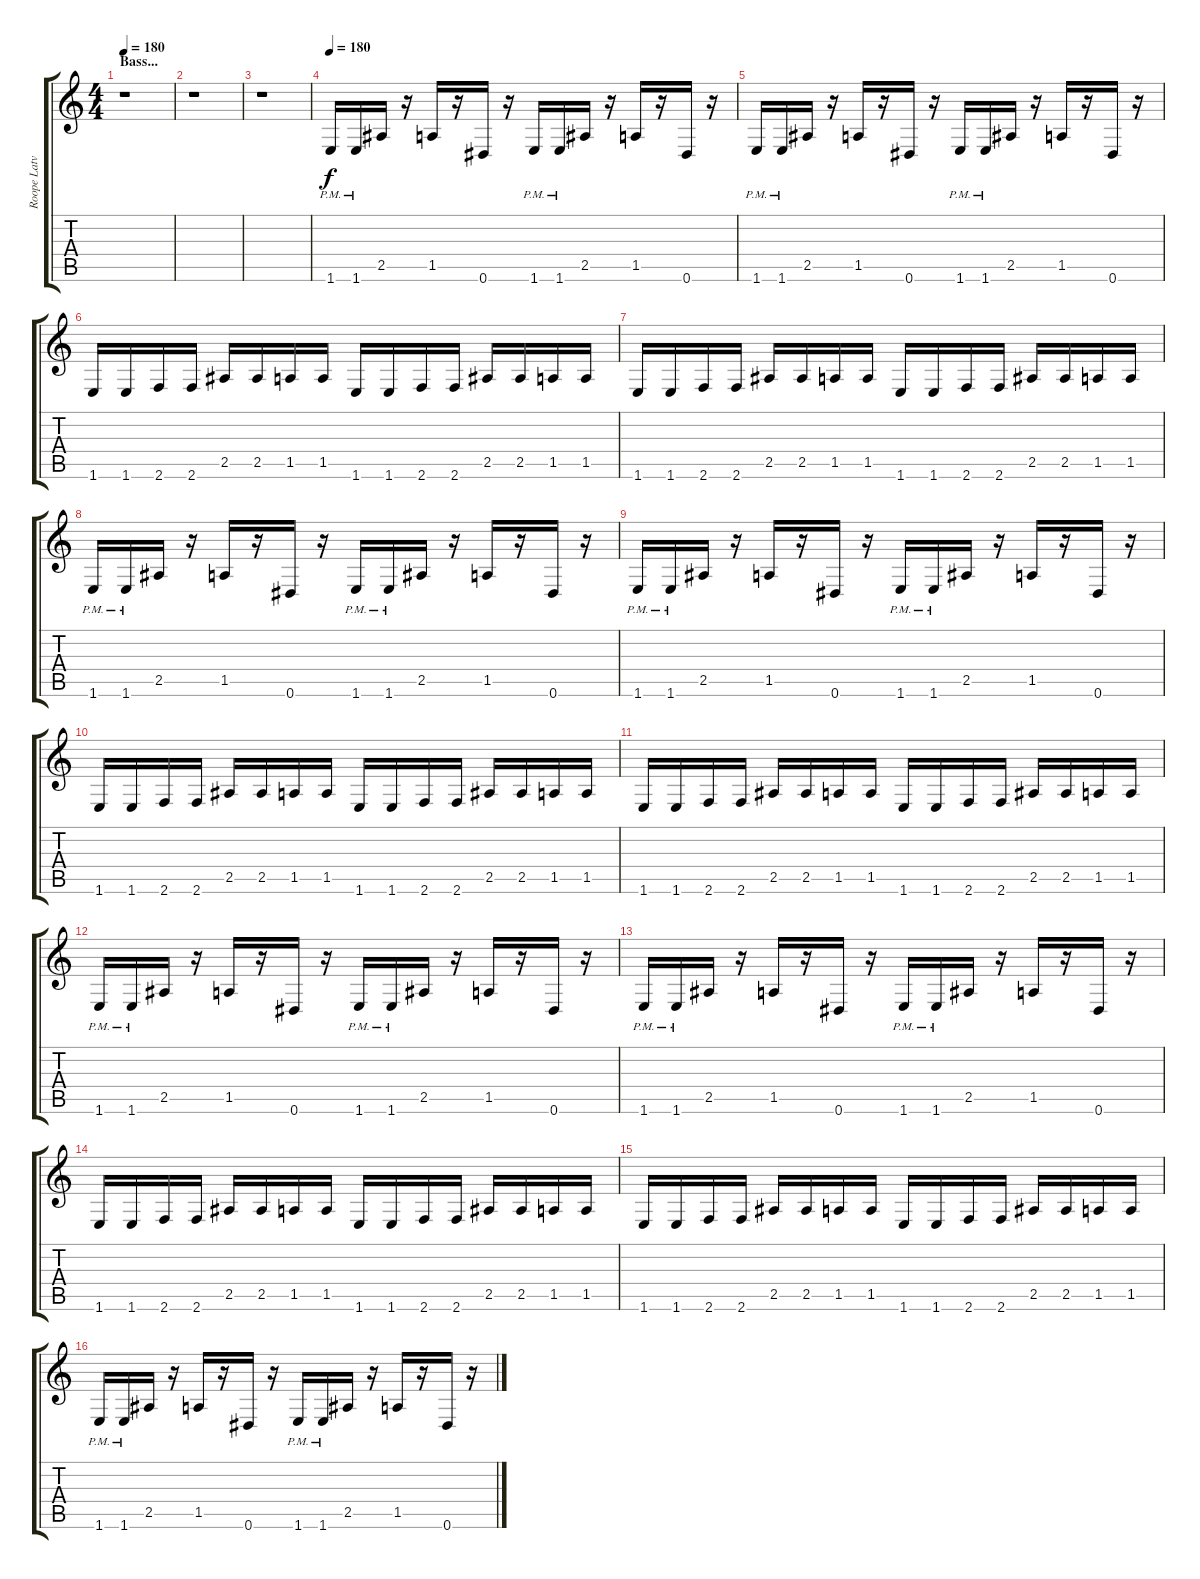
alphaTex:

\track ("Roope Latvala" "Roope Latv") {instrument distortionguitar}
\staff {score tabs}
\tuning (Eb4 Bb3 Gb3 Db3 Ab2 Eb2) {hide}
\ts (4 4)
\section ("" "Bass...")
\tempo 180
\tempo 150
\tempo 180
\clef g2
\ks c
r.1{dy f instrument distortionguitar} |
r.1 |
r.1 |
\tempo 180
1.6{pm}.16 1.6{pm}.16 2.5.16 r.16 1.5.16 r.16 0.6.16 r.16 1.6{pm}.16 1.6{pm}.16 2.5.16 r.16 1.5.16 r.16 0.6.16 r.16 |
1.6{pm}.16 1.6{pm}.16 2.5.16 r.16 1.5.16 r.16 0.6.16 r.16 1.6{pm}.16 1.6{pm}.16 2.5.16 r.16 1.5.16 r.16 0.6.16 r.16 |
1.6.16 1.6.16 2.6.16 2.6.16 2.5.16 2.5.16 1.5.16 1.5.16 1.6.16 1.6.16 2.6.16 2.6.16 2.5.16 2.5.16 1.5.16 1.5.16 |
1.6.16 1.6.16 2.6.16 2.6.16 2.5.16 2.5.16 1.5.16 1.5.16 1.6.16 1.6.16 2.6.16 2.6.16 2.5.16 2.5.16 1.5.16 1.5.16 |
1.6{pm}.16 1.6{pm}.16 2.5.16 r.16 1.5.16 r.16 0.6.16 r.16 1.6{pm}.16 1.6{pm}.16 2.5.16 r.16 1.5.16 r.16 0.6.16 r.16 |
1.6{pm}.16 1.6{pm}.16 2.5.16 r.16 1.5.16 r.16 0.6.16 r.16 1.6{pm}.16 1.6{pm}.16 2.5.16 r.16 1.5.16 r.16 0.6.16 r.16 |
1.6.16 1.6.16 2.6.16 2.6.16 2.5.16 2.5.16 1.5.16 1.5.16 1.6.16 1.6.16 2.6.16 2.6.16 2.5.16 2.5.16 1.5.16 1.5.16 |
1.6.16 1.6.16 2.6.16 2.6.16 2.5.16 2.5.16 1.5.16 1.5.16 1.6.16 1.6.16 2.6.16 2.6.16 2.5.16 2.5.16 1.5.16 1.5.16 |
\section ("" "")
1.6{pm}.16 1.6{pm}.16 2.5.16 r.16 1.5.16 r.16 0.6.16 r.16 1.6{pm}.16 1.6{pm}.16 2.5.16 r.16 1.5.16 r.16 0.6.16 r.16 |
1.6{pm}.16 1.6{pm}.16 2.5.16 r.16 1.5.16 r.16 0.6.16 r.16 1.6{pm}.16 1.6{pm}.16 2.5.16 r.16 1.5.16 r.16 0.6.16 r.16 |
1.6.16 1.6.16 2.6.16 2.6.16 2.5.16 2.5.16 1.5.16 1.5.16 1.6.16 1.6.16 2.6.16 2.6.16 2.5.16 2.5.16 1.5.16 1.5.16 |
1.6.16 1.6.16 2.6.16 2.6.16 2.5.16 2.5.16 1.5.16 1.5.16 1.6.16 1.6.16 2.6.16 2.6.16 2.5.16 2.5.16 1.5.16 1.5.16 |
1.6{pm}.16 1.6{pm}.16 2.5.16 r.16 1.5.16 r.16 0.6.16 r.16 1.6{pm}.16 1.6{pm}.16 2.5.16 r.16 1.5.16 r.16 0.6.16 r.16
